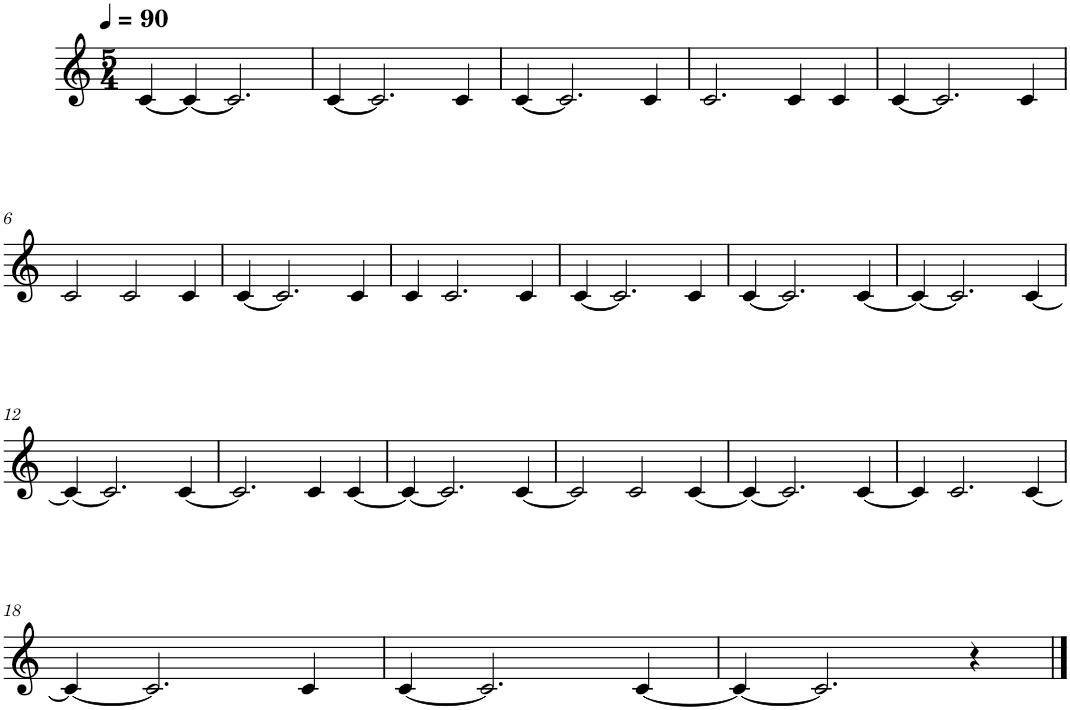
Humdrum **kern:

**kern
*part1
*staff1
*I"Piano
*I'Pno.
*clefG2
*k[]
*M5/4
*MM90
=1
[4c/
4c/_
2.c/]
=2
[4c/
2.c/]
4c/
=3
[4c/
2.c/]
4c/
=4
2.c/
4c/
4c/
=5
[4c/
2.c/]
4c/
!!LO:LB:g=z
=6
2c/
2c/
4c/
=7
[4c/
2.c/]
4c/
=8
4c/
2.c/
4c/
=9
[4c/
2.c/]
4c/
=10
[4c/
2.c/]
[4c/
=11
4c/_
2.c/]
[4c/
!!LO:LB:g=z
=12
4c/_
2.c/]
[4c/
=13
2.c/]
4c/
[4c/
=14
4c/_
2.c/]
[4c/
=15
2c/]
2c/
[4c/
=16
4c/_
2.c/]
[4c/
=17
4c/]
2.c/
[4c/
!!LO:LB:g=z
=18
4c/_
2.c/]
4c/
=19
[4c/
2.c/]
[4c/
=20
4c/_
2.c/]
4r
==
*-
